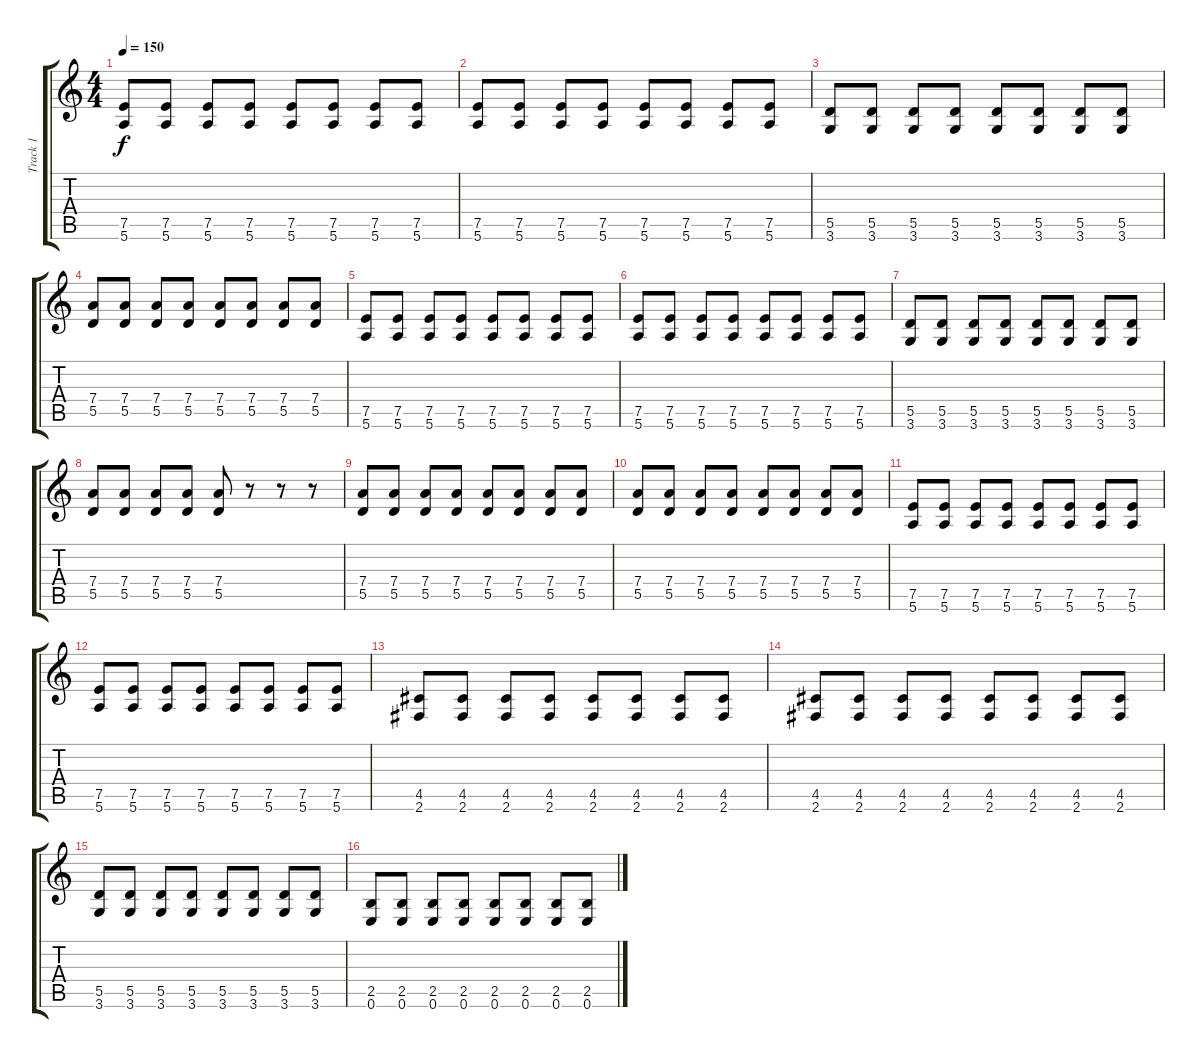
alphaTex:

\track ("Track 1" "Track 1") {instrument electricguitarclean}
\staff {score tabs}
\tuning (E4 B3 G3 D3 A2 E2) {hide}
\ts (4 4)
\tempo 150
\clef g2
\ks c
(7.5 5.6).8{dy f} (7.5 5.6).8 (7.5 5.6).8 (7.5 5.6).8 (7.5 5.6).8 (7.5 5.6).8 (7.5 5.6).8 (7.5 5.6).8 |
(7.5 5.6).8 (7.5 5.6).8 (7.5 5.6).8 (7.5 5.6).8 (7.5 5.6).8 (7.5 5.6).8 (7.5 5.6).8 (7.5 5.6).8 |
(5.5 3.6).8 (5.5 3.6).8 (5.5 3.6).8 (5.5 3.6).8 (5.5 3.6).8 (5.5 3.6).8 (5.5 3.6).8 (5.5 3.6).8 |
(7.4 5.5).8 (7.4 5.5).8 (7.4 5.5).8 (7.4 5.5).8 (7.4 5.5).8 (7.4 5.5).8 (7.4 5.5).8 (7.4 5.5).8 |
(7.5 5.6).8 (7.5 5.6).8 (7.5 5.6).8 (7.5 5.6).8 (7.5 5.6).8 (7.5 5.6).8 (7.5 5.6).8 (7.5 5.6).8 |
(7.5 5.6).8 (7.5 5.6).8 (7.5 5.6).8 (7.5 5.6).8 (7.5 5.6).8 (7.5 5.6).8 (7.5 5.6).8 (7.5 5.6).8 |
(5.5 3.6).8 (5.5 3.6).8 (5.5 3.6).8 (5.5 3.6).8 (5.5 3.6).8 (5.5 3.6).8 (5.5 3.6).8 (5.5 3.6).8 |
(7.4 5.5).8 (7.4 5.5).8 (7.4 5.5).8 (7.4 5.5).8 (7.4 5.5).8 r.8 r.8 r.8 |
(7.4 5.5).8 (7.4 5.5).8 (7.4 5.5).8 (7.4 5.5).8 (7.4 5.5).8 (7.4 5.5).8 (7.4 5.5).8 (7.4 5.5).8 |
(7.4 5.5).8 (7.4 5.5).8 (7.4 5.5).8 (7.4 5.5).8 (7.4 5.5).8 (7.4 5.5).8 (7.4 5.5).8 (7.4 5.5).8 |
(7.5 5.6).8 (7.5 5.6).8 (7.5 5.6).8 (7.5 5.6).8 (7.5 5.6).8 (7.5 5.6).8 (7.5 5.6).8 (7.5 5.6).8 |
(7.5 5.6).8 (7.5 5.6).8 (7.5 5.6).8 (7.5 5.6).8 (7.5 5.6).8 (7.5 5.6).8 (7.5 5.6).8 (7.5 5.6).8 |
(4.5 2.6).8 (4.5 2.6).8 (4.5 2.6).8 (4.5 2.6).8 (4.5 2.6).8 (4.5 2.6).8 (4.5 2.6).8 (4.5 2.6).8 |
(4.5 2.6).8 (4.5 2.6).8 (4.5 2.6).8 (4.5 2.6).8 (4.5 2.6).8 (4.5 2.6).8 (4.5 2.6).8 (4.5 2.6).8 |
(5.5 3.6).8 (5.5 3.6).8 (5.5 3.6).8 (5.5 3.6).8 (5.5 3.6).8 (5.5 3.6).8 (5.5 3.6).8 (5.5 3.6).8 |
(2.5 0.6).8 (2.5 0.6).8 (2.5 0.6).8 (2.5 0.6).8 (2.5 0.6).8 (2.5 0.6).8 (2.5 0.6).8 (2.5 0.6).8
